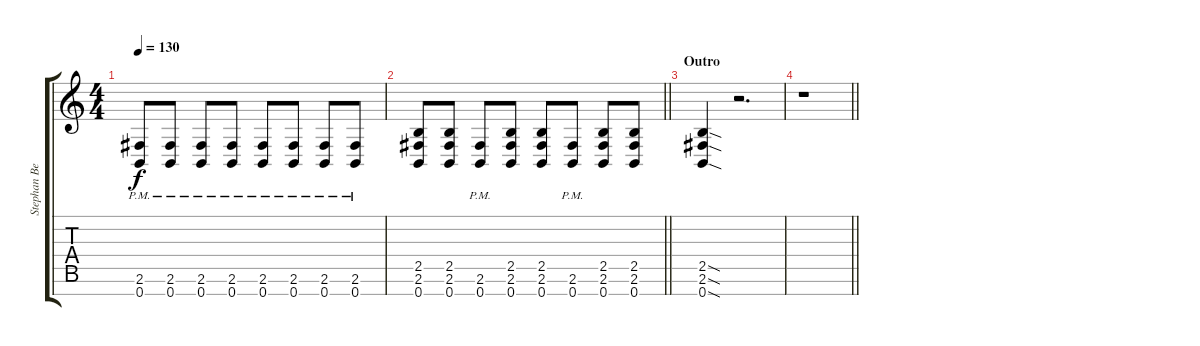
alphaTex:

\track ("Stephan Benfante" "Stephan Be") {instrument distortionguitar}
\staff {score tabs}
\tuning (E4 B3 G3 D3 A2 E2 B1) {hide}
\ts (4 4)
\tempo 130
\clef g2
\ks c
(2.6{pm} 0.7{pm}).8{dy f} (2.6{pm} 0.7{pm}).8 (2.6{pm} 0.7{pm}).8 (2.6{pm} 0.7{pm}).8 (2.6{pm} 0.7{pm}).8 (2.6{pm} 0.7{pm}).8 (2.6{pm} 0.7{pm}).8 (2.6{pm} 0.7{pm}).8 |
\barLineRight lightlight
(2.5 2.6 0.7).8 (2.5 2.6 0.7).8 (2.6{pm} 0.7{pm}).8 (2.5 2.6 0.7).8 (2.5 2.6 0.7).8 (2.6{pm} 0.7{pm}).8 (2.5 2.6 0.7).8 (2.5 2.6 0.7).8 |
\section ("" "Outro")
(2.5{sod} 2.6{sod} 0.7{sod}).4 r.2{d} |
\barLineRight lightlight
r.1
